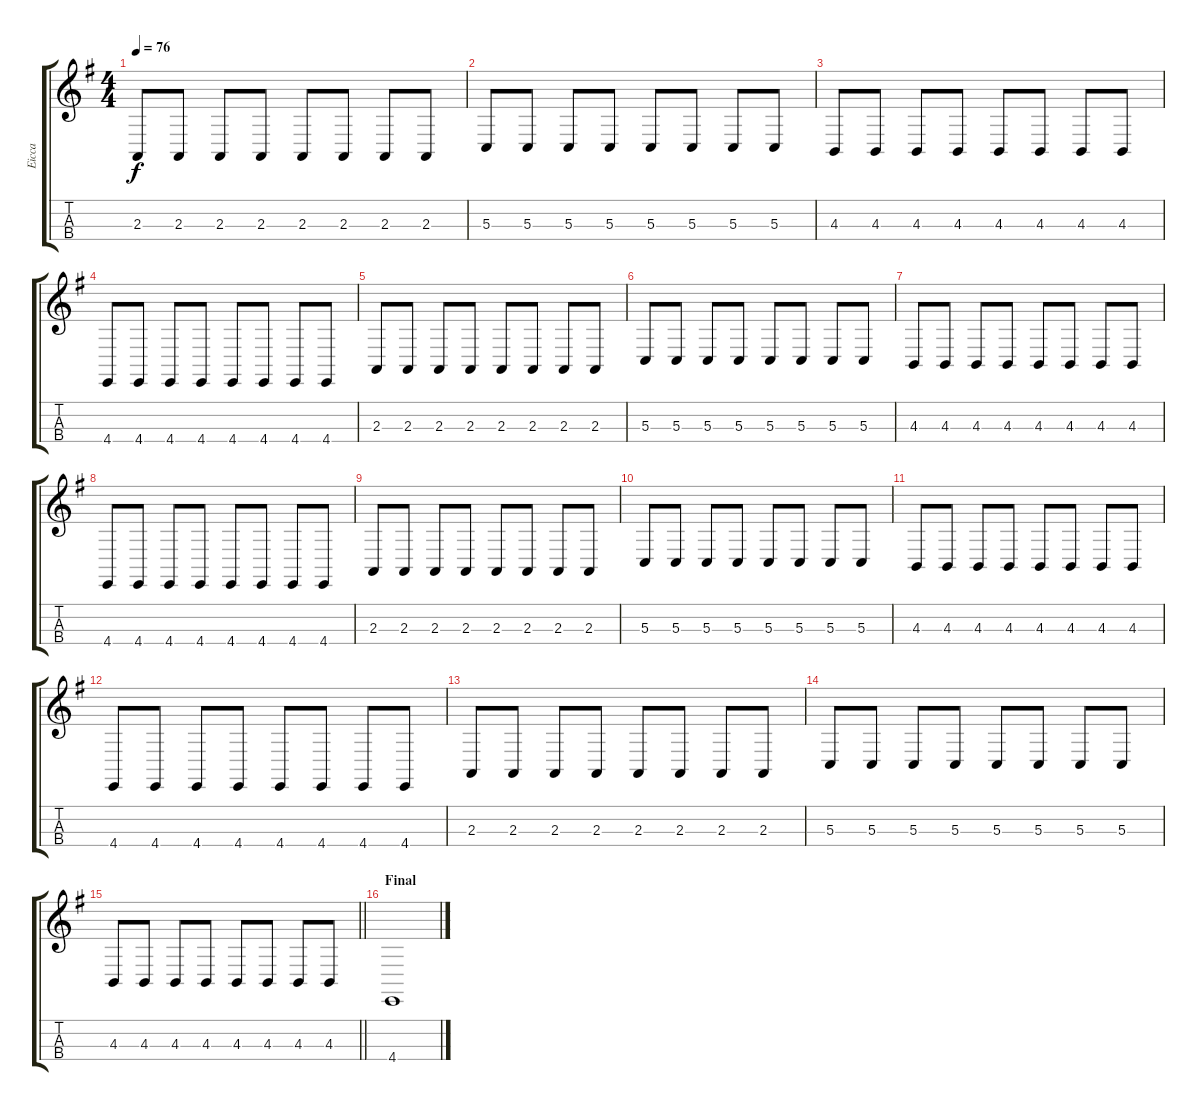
\track ("Eicca" "Eicca") {instrument cello}
\staff {score tabs}
\tuning (A3 D3 G2 C2) {hide}
\ts (4 4)
\tempo 76
\clef g2
\ks eminor
2.3.8{dy f} 2.3.8 2.3.8 2.3.8 2.3.8 2.3.8 2.3.8 2.3.8 |
5.3.8 5.3.8 5.3.8 5.3.8 5.3.8 5.3.8 5.3.8 5.3.8 |
4.3.8 4.3.8 4.3.8 4.3.8 4.3.8 4.3.8 4.3.8 4.3.8 |
4.4.8 4.4.8 4.4.8 4.4.8 4.4.8 4.4.8 4.4.8 4.4.8 |
2.3.8 2.3.8 2.3.8 2.3.8 2.3.8 2.3.8 2.3.8 2.3.8 |
5.3.8 5.3.8 5.3.8 5.3.8 5.3.8 5.3.8 5.3.8 5.3.8 |
4.3.8 4.3.8 4.3.8 4.3.8 4.3.8 4.3.8 4.3.8 4.3.8 |
4.4.8 4.4.8 4.4.8 4.4.8 4.4.8 4.4.8 4.4.8 4.4.8 |
2.3.8 2.3.8 2.3.8 2.3.8 2.3.8 2.3.8 2.3.8 2.3.8 |
5.3.8 5.3.8 5.3.8 5.3.8 5.3.8 5.3.8 5.3.8 5.3.8 |
4.3.8 4.3.8 4.3.8 4.3.8 4.3.8 4.3.8 4.3.8 4.3.8 |
4.4.8 4.4.8 4.4.8 4.4.8 4.4.8 4.4.8 4.4.8 4.4.8 |
2.3.8 2.3.8 2.3.8 2.3.8 2.3.8 2.3.8 2.3.8 2.3.8 |
5.3.8 5.3.8 5.3.8 5.3.8 5.3.8 5.3.8 5.3.8 5.3.8 |
\barLineRight lightlight
4.3.8 4.3.8 4.3.8 4.3.8 4.3.8 4.3.8 4.3.8 4.3.8 |
\section ("" "Final")
4.4.1{volume 11}
